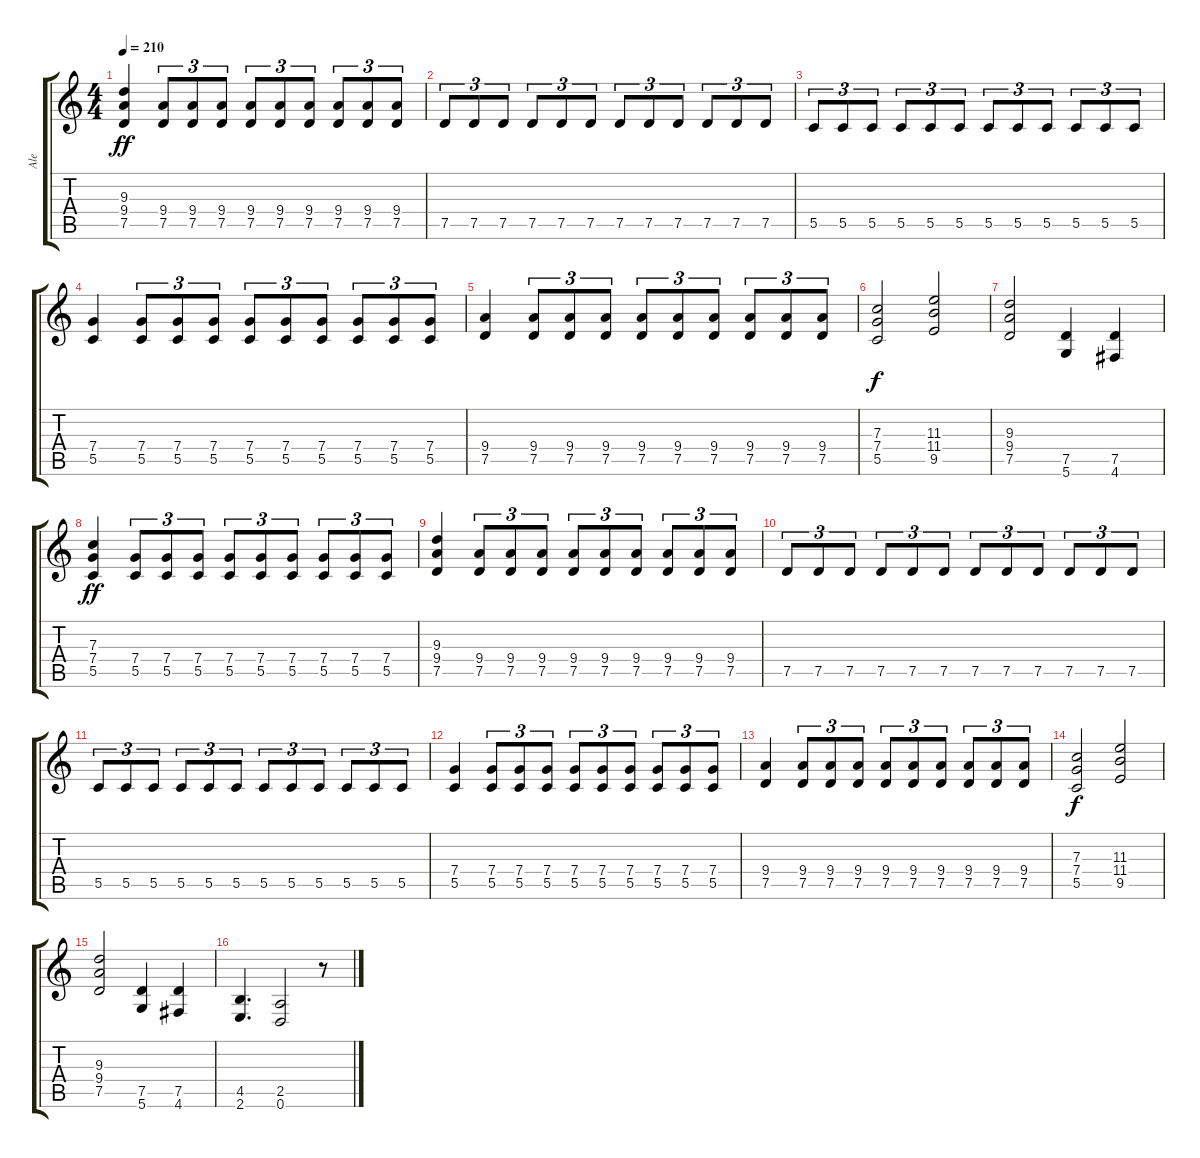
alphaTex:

\track ("Ale" "Ale") {instrument distortionguitar}
\staff {score tabs}
\tuning (D4 A3 F3 C3 G2 D2) {hide}
\ts (4 4)
\tempo 210
\clef g2
\ks c
(9.3 9.4 7.5).4{dy ff} (9.4 7.5).8{tu (3 2)} (9.4 7.5).8{tu (3 2)} (9.4 7.5).8{tu (3 2)} (9.4 7.5).8{tu (3 2)} (9.4 7.5).8{tu (3 2)} (9.4 7.5).8{tu (3 2)} (9.4 7.5).8{tu (3 2)} (9.4 7.5).8{tu (3 2)} (9.4 7.5).8{tu (3 2)} |
7.5.8{tu (3 2)} 7.5.8{tu (3 2)} 7.5.8{tu (3 2)} 7.5.8{tu (3 2)} 7.5.8{tu (3 2)} 7.5.8{tu (3 2)} 7.5.8{tu (3 2)} 7.5.8{tu (3 2)} 7.5.8{tu (3 2)} 7.5.8{tu (3 2)} 7.5.8{tu (3 2)} 7.5.8{tu (3 2)} |
5.5.8{tu (3 2)} 5.5.8{tu (3 2)} 5.5.8{tu (3 2)} 5.5.8{tu (3 2)} 5.5.8{tu (3 2)} 5.5.8{tu (3 2)} 5.5.8{tu (3 2)} 5.5.8{tu (3 2)} 5.5.8{tu (3 2)} 5.5.8{tu (3 2)} 5.5.8{tu (3 2)} 5.5.8{tu (3 2)} |
(7.4 5.5).4 (7.4 5.5).8{tu (3 2)} (7.4 5.5).8{tu (3 2)} (7.4 5.5).8{tu (3 2)} (7.4 5.5).8{tu (3 2)} (7.4 5.5).8{tu (3 2)} (7.4 5.5).8{tu (3 2)} (7.4 5.5).8{tu (3 2)} (7.4 5.5).8{tu (3 2)} (7.4 5.5).8{tu (3 2)} |
(9.4 7.5).4 (9.4 7.5).8{tu (3 2)} (9.4 7.5).8{tu (3 2)} (9.4 7.5).8{tu (3 2)} (9.4 7.5).8{tu (3 2)} (9.4 7.5).8{tu (3 2)} (9.4 7.5).8{tu (3 2)} (9.4 7.5).8{tu (3 2)} (9.4 7.5).8{tu (3 2)} (9.4 7.5).8{tu (3 2)} |
(7.3 7.4 5.5).2{dy f} (11.3 11.4 9.5).2 |
(9.3 9.4 7.5).2 (7.5 5.6).4 (7.5 4.6).4 |
(7.3 7.4 5.5).4{dy ff} (7.4 5.5).8{tu (3 2)} (7.4 5.5).8{tu (3 2)} (7.4 5.5).8{tu (3 2)} (7.4 5.5).8{tu (3 2)} (7.4 5.5).8{tu (3 2)} (7.4 5.5).8{tu (3 2)} (7.4 5.5).8{tu (3 2)} (7.4 5.5).8{tu (3 2)} (7.4 5.5).8{tu (3 2)} |
(9.3 9.4 7.5).4 (9.4 7.5).8{tu (3 2)} (9.4 7.5).8{tu (3 2)} (9.4 7.5).8{tu (3 2)} (9.4 7.5).8{tu (3 2)} (9.4 7.5).8{tu (3 2)} (9.4 7.5).8{tu (3 2)} (9.4 7.5).8{tu (3 2)} (9.4 7.5).8{tu (3 2)} (9.4 7.5).8{tu (3 2)} |
7.5.8{tu (3 2)} 7.5.8{tu (3 2)} 7.5.8{tu (3 2)} 7.5.8{tu (3 2)} 7.5.8{tu (3 2)} 7.5.8{tu (3 2)} 7.5.8{tu (3 2)} 7.5.8{tu (3 2)} 7.5.8{tu (3 2)} 7.5.8{tu (3 2)} 7.5.8{tu (3 2)} 7.5.8{tu (3 2)} |
5.5.8{tu (3 2)} 5.5.8{tu (3 2)} 5.5.8{tu (3 2)} 5.5.8{tu (3 2)} 5.5.8{tu (3 2)} 5.5.8{tu (3 2)} 5.5.8{tu (3 2)} 5.5.8{tu (3 2)} 5.5.8{tu (3 2)} 5.5.8{tu (3 2)} 5.5.8{tu (3 2)} 5.5.8{tu (3 2)} |
(7.4 5.5).4 (7.4 5.5).8{tu (3 2)} (7.4 5.5).8{tu (3 2)} (7.4 5.5).8{tu (3 2)} (7.4 5.5).8{tu (3 2)} (7.4 5.5).8{tu (3 2)} (7.4 5.5).8{tu (3 2)} (7.4 5.5).8{tu (3 2)} (7.4 5.5).8{tu (3 2)} (7.4 5.5).8{tu (3 2)} |
(9.4 7.5).4 (9.4 7.5).8{tu (3 2)} (9.4 7.5).8{tu (3 2)} (9.4 7.5).8{tu (3 2)} (9.4 7.5).8{tu (3 2)} (9.4 7.5).8{tu (3 2)} (9.4 7.5).8{tu (3 2)} (9.4 7.5).8{tu (3 2)} (9.4 7.5).8{tu (3 2)} (9.4 7.5).8{tu (3 2)} |
(7.3 7.4 5.5).2{dy f} (11.3 11.4 9.5).2 |
(9.3 9.4 7.5).2 (7.5 5.6).4 (7.5 4.6).4 |
(4.5 2.6).4{d} (2.5 0.6).2 r.8
